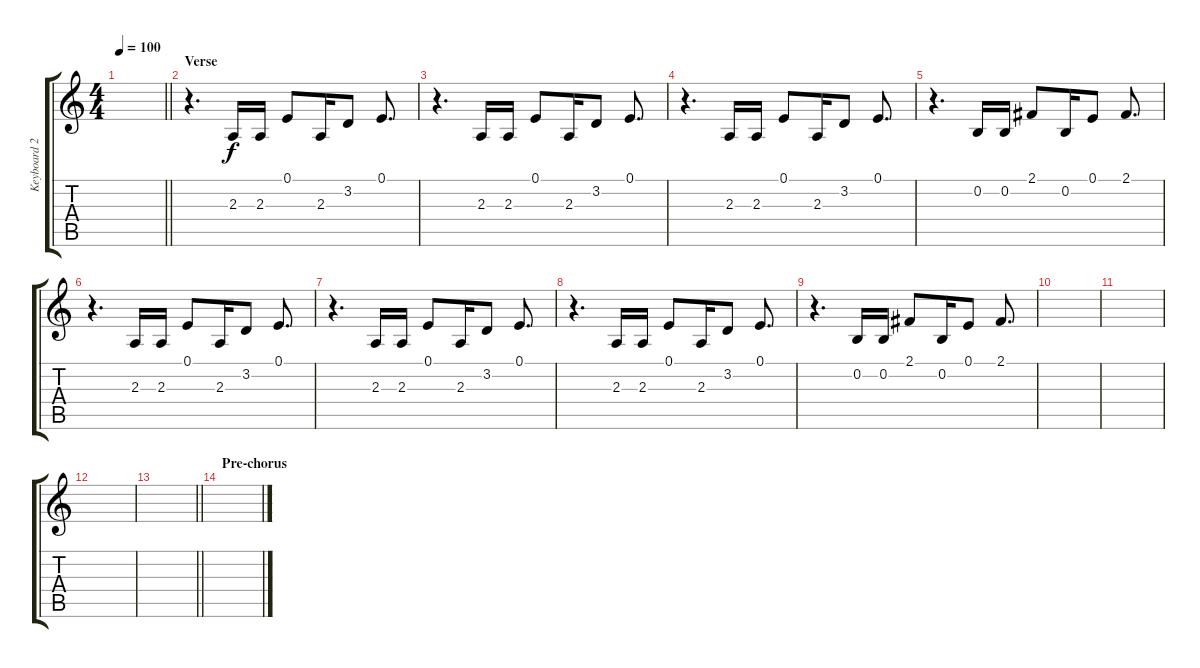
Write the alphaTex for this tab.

\track ("Keyboard 2" "Keyboard 2") {instrument pad1newage}
\staff {score tabs}
\tuning (E4 B3 G3 D3 A2 E2) {hide}
\ts (4 4)
\tempo 100
\clef g2
\barLineRight lightlight
\ks c
|
\section ("" "Verse")
r.4{d} 2.3.16 2.3.16 0.1.8 2.3.16 3.2.8 0.1.8{d} |
r.4{d} 2.3.16 2.3.16 0.1.8 2.3.16 3.2.8 0.1.8{d} |
r.4{d} 2.3.16 2.3.16 0.1.8 2.3.16 3.2.8 0.1.8{d} |
r.4{d} 0.2.16 0.2.16 2.1.8 0.2.16 0.1.8 2.1.8{d} |
r.4{d} 2.3.16 2.3.16 0.1.8 2.3.16 3.2.8 0.1.8{d} |
r.4{d} 2.3.16 2.3.16 0.1.8 2.3.16 3.2.8 0.1.8{d} |
r.4{d} 2.3.16 2.3.16 0.1.8 2.3.16 3.2.8 0.1.8{d} |
r.4{d} 0.2.16 0.2.16 2.1.8 0.2.16 0.1.8 2.1.8{d} |
|
|
|
\barLineRight lightlight
|
\section ("" "Pre-chorus")
